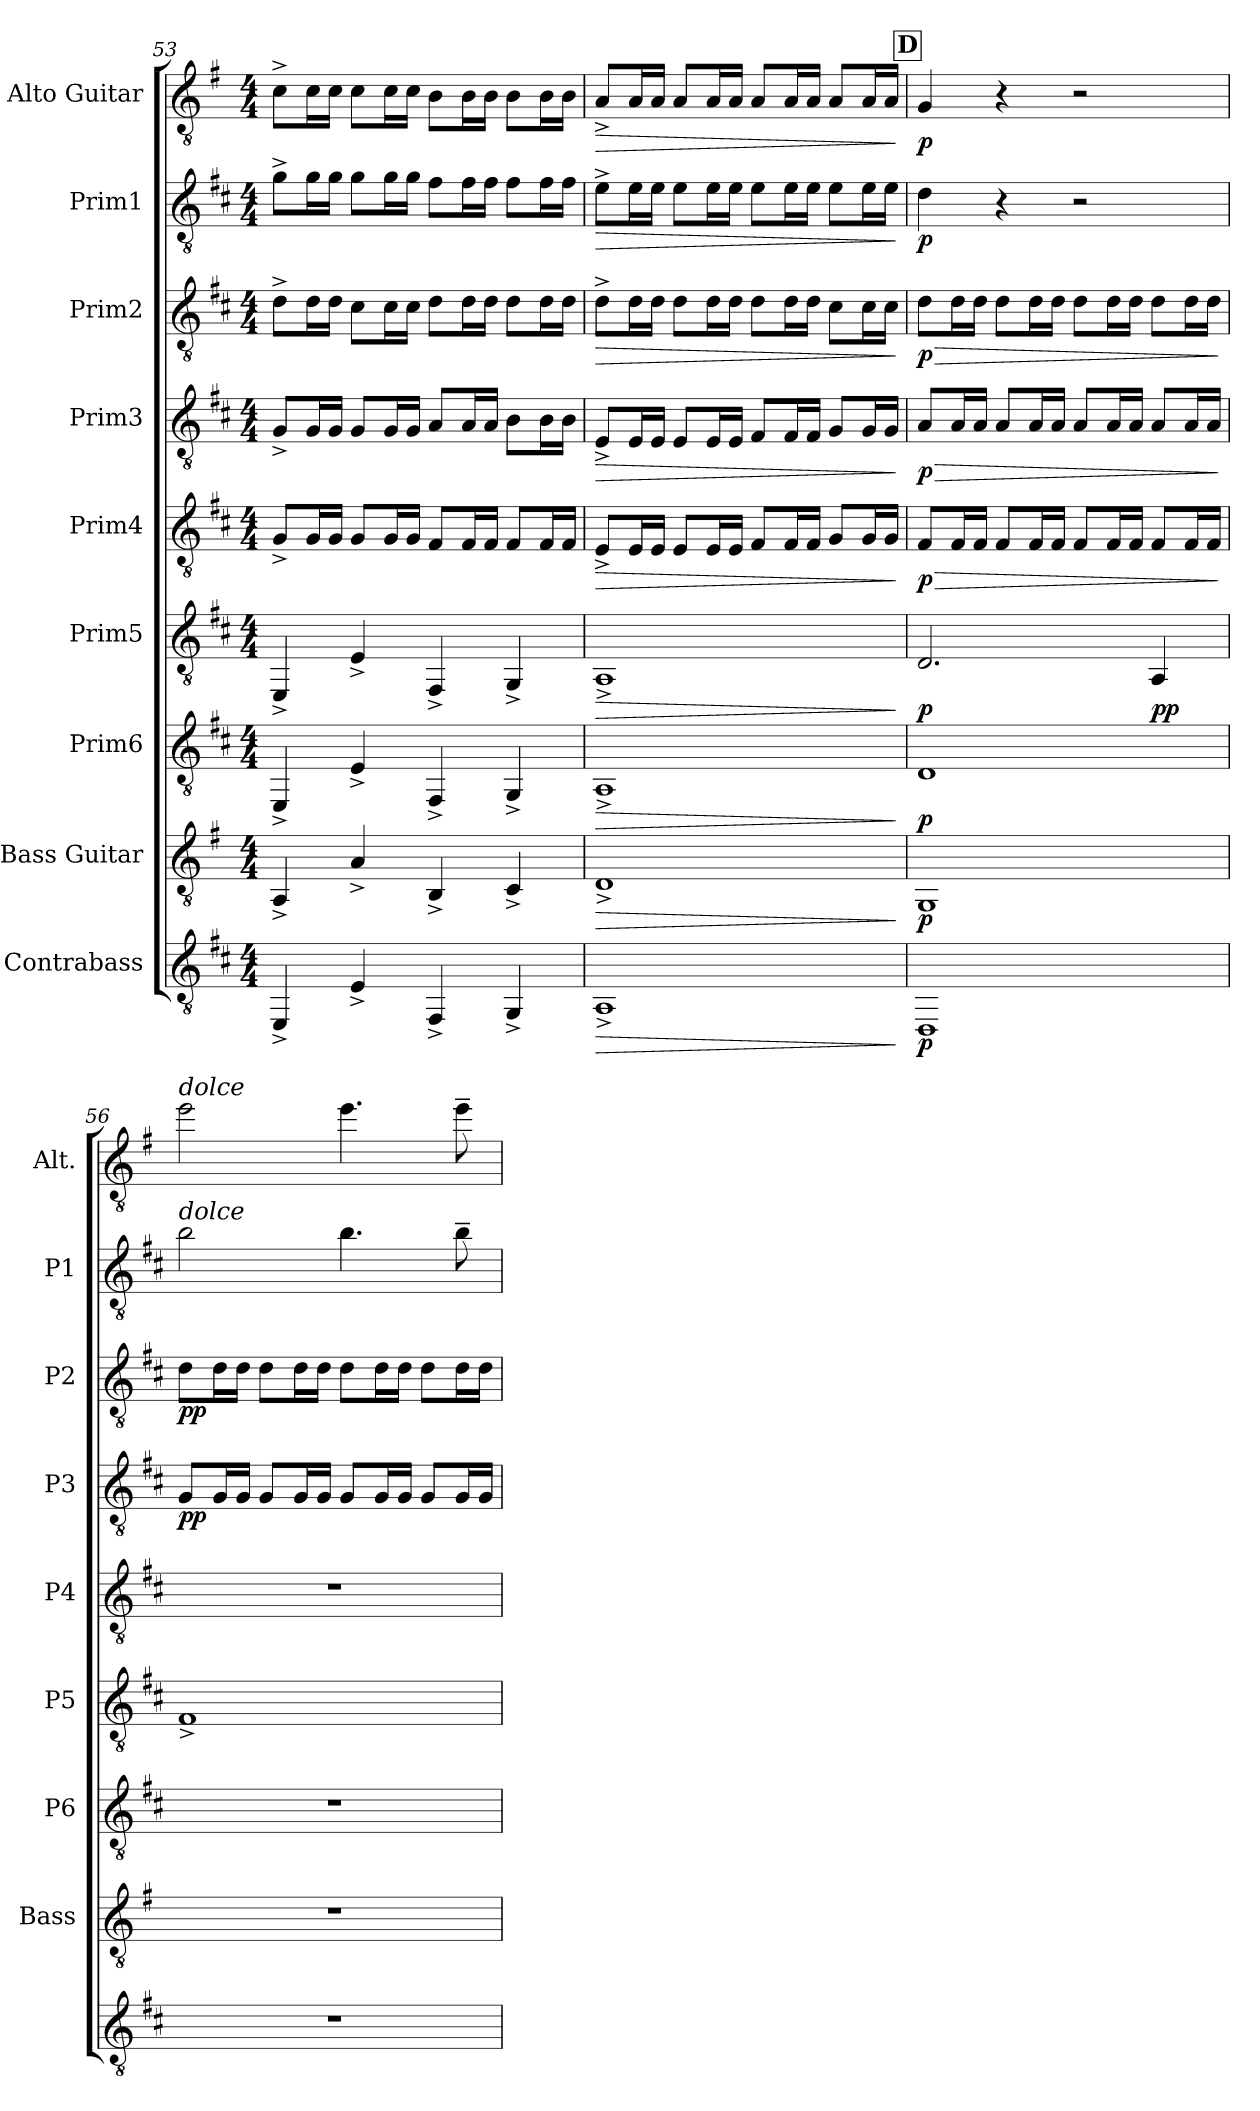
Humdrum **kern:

**kern	**dynam	**kern	**dynam	**kern	**dynam	**kern	**dynam	**kern	**dynam	**kern	**dynam	**kern	**dynam	**kern	**dynam	**kern	**dynam
*part9	*part9	*part8	*part8	*part7	*part7	*part6	*part6	*part5	*part5	*part4	*part4	*part3	*part3	*part2	*part2	*part1	*part1
*staff9	*staff9	*staff8	*staff8	*staff7	*staff7	*staff6	*staff6	*staff5	*staff5	*staff4	*staff4	*staff3	*staff3	*staff2	*staff2	*staff1	*staff1
*I"Contrabass	*	*I"Bass Guitar	*	*I"Prim6	*	*I"Prim5	*	*I"Prim4	*	*I"Prim3	*	*I"Prim2	*	*I"Prim1	*	*I"Alto Guitar	*
*	*	*I'Bass	*	*I'P6	*	*I'P5	*	*I'P4	*	*I'P3	*	*I'P2	*	*I'P1	*	*I'Alt.	*
*clefGv2	*	*clefGv2	*	*clefGv2	*	*clefGv2	*	*clefGv2	*	*clefGv2	*	*clefGv2	*	*clefGv2	*	*clefGv2	*
*ITrd7c12	*	*ITrd3c5	*	*	*	*	*	*	*	*	*	*	*	*	*	*ITrd-4c-7	*
*k[f#c#]	*	*k[f#c#]	*	*k[f#c#]	*	*k[f#c#]	*	*k[f#c#]	*	*k[f#c#]	*	*k[f#c#]	*	*k[f#c#]	*	*k[f#c#]	*
*M4/4	*	*M4/4	*	*M4/4	*	*M4/4	*	*M4/4	*	*M4/4	*	*M4/4	*	*M4/4	*	*M4/4	*
=53	=53	=53	=53	=53	=53	=53	=53	=53	=53	=53	=53	=53	=53	=53	=53	=53	=53
4EEE^/	.	4EE^/	.	4EE^/	.	4EE^/	.	8G^/L	.	8G^/L	.	8d^\L	.	8g^\L	.	8g^\L	.
.	.	.	.	.	.	.	.	16G/L	.	16G/L	.	16d\L	.	16g\L	.	16g\L	.
.	.	.	.	.	.	.	.	16G/JJ	.	16G/JJ	.	16d\JJ	.	16g\JJ	.	16g\JJ	.
4EE^/	.	4E^/	.	4E^/	.	4E^/	.	8G/L	.	8G/L	.	8c#\L	.	8g\L	.	8g\L	.
.	.	.	.	.	.	.	.	16G/L	.	16G/L	.	16c#\L	.	16g\L	.	16g\L	.
.	.	.	.	.	.	.	.	16G/JJ	.	16G/JJ	.	16c#\JJ	.	16g\JJ	.	16g\JJ	.
4FFF#^/	.	4FF#^/	.	4FF#^/	.	4FF#^/	.	8F#/L	.	8A/L	.	8d\L	.	8f#\L	.	8f#\L	.
.	.	.	.	.	.	.	.	16F#/L	.	16A/L	.	16d\L	.	16f#\L	.	16f#\L	.
.	.	.	.	.	.	.	.	16F#/JJ	.	16A/JJ	.	16d\JJ	.	16f#\JJ	.	16f#\JJ	.
4GGG^/	.	4GG^/	.	4GG^/	.	4GG^/	.	8F#/L	.	8B\L	.	8d\L	.	8f#\L	.	8f#\L	.
.	.	.	.	.	.	.	.	16F#/L	.	16B\L	.	16d\L	.	16f#\L	.	16f#\L	.
.	.	.	.	.	.	.	.	16F#/JJ	.	16B\JJ	.	16d\JJ	.	16f#\JJ	.	16f#\JJ	.
=54	=54	=54	=54	=54	=54	=54	=54	=54	=54	=54	=54	=54	=54	=54	=54	=54	=54
!	!LO:HP:b	!	!LO:HP:b	!	!LO:HP:b	!	!	!	!	!	!	!	!	!	!	!	!
!	!	!	!	!	!LO:HP:n=1:b	!	!LO:HP:b	!	!LO:HP:b	!	!LO:HP:b	!	!LO:HP:b	!	!LO:HP:b	!	!LO:HP:b
1AAA^	>	1AA^	>	1AA^	> >	1AA^	>	8E^/L	>	8E^/L	>	8d^\L	>	8e^\L	>	8e^/L	>
.	.	.	.	.	.	.	.	16E/L	.	16E/L	.	16d\L	.	16e\L	.	16e/L	.
.	.	.	.	.	.	.	.	16E/JJ	.	16E/JJ	.	16d\JJ	.	16e\JJ	.	16e/JJ	.
.	.	.	.	.	.	.	.	8E/L	.	8E/L	.	8d\L	.	8e\L	.	8e/L	.
.	.	.	.	.	.	.	.	16E/L	.	16E/L	.	16d\L	.	16e\L	.	16e/L	.
.	.	.	.	.	.	.	.	16E/JJ	.	16E/JJ	.	16d\JJ	.	16e\JJ	.	16e/JJ	.
.	.	.	.	.	.	.	.	8F#/L	.	8F#/L	.	8d\L	.	8e\L	.	8e/L	.
.	.	.	.	.	.	.	.	16F#/L	.	16F#/L	.	16d\L	.	16e\L	.	16e/L	.
.	.	.	.	.	.	.	.	16F#/JJ	.	16F#/JJ	.	16d\JJ	.	16e\JJ	.	16e/JJ	.
.	.	.	.	.	.	.	.	8G/L	.	8G/L	.	8c#\L	.	8e\L	.	8e/L	.
.	.	.	.	.	.	.	.	16G/L	.	16G/L	.	16c#\L	.	16e\L	.	16e/L	.
.	.	.	.	.	.	.	.	16G/JJ	.	16G/JJ	.	16c#\JJ	.	16e\JJ	.	16e/JJ	.
.	]	.	]	.	]	.	]	.	]	.	]	.	]	.	]	.	]
!!LO:REH:place=s1:a:B:fs=14:t=D
=55	=55	=55	=55	=55	=55	=55	=55	=55	=55	=55	=55	=55	=55	=55	=55	=55	=55
!	!LO:DY:b	!	!LO:DY:b	!	!LO:DY:b	!	!LO:DY:b	!	!LO:HP:b	!	!LO:HP:b	!	!LO:HP:b	!	!	!	!
!	!	!	!	!	!	!	!	!	!LO:DY:n=1:b	!	!LO:DY:n=1:b	!	!LO:DY:n=1:b	!	!LO:DY:b	!	!LO:DY:b
1DDD	p	1DD	p	1D	p	2.D/	p	8F#/L	> p	8A/L	> p	8d\L	> p	4d\	p	4d/	p
.	.	.	.	.	.	.	.	16F#/L	.	16A/L	.	16d\L	.	.	.	.	.
.	.	.	.	.	.	.	.	16F#/JJ	.	16A/JJ	.	16d\JJ	.	.	.	.	.
.	.	.	.	.	.	.	.	8F#/L	.	8A/L	.	8d\L	.	4r	.	4r	.
.	.	.	.	.	.	.	.	16F#/L	.	16A/L	.	16d\L	.	.	.	.	.
.	.	.	.	.	.	.	.	16F#/JJ	.	16A/JJ	.	16d\JJ	.	.	.	.	.
.	.	.	.	.	.	.	.	8F#/L	.	8A/L	.	8d\L	.	2r	.	2r	.
.	.	.	.	.	.	.	.	16F#/L	.	16A/L	.	16d\L	.	.	.	.	.
.	.	.	.	.	.	.	.	16F#/JJ	.	16A/JJ	.	16d\JJ	.	.	.	.	.
!	!	!	!	!	!	!	!LO:DY:b	!	!	!	!	!	!	!	!	!	!
.	.	.	.	.	.	4AA/	pp	8F#/L	.	8A/L	.	8d\L	.	.	.	.	.
.	.	.	.	.	.	.	.	16F#/L	.	16A/L	.	16d\L	.	.	.	.	.
.	.	.	.	.	.	.	.	16F#/JJ	.	16A/JJ	.	16d\JJ	.	.	.	.	.
.	.	.	.	.	]	.	.	.	]	.	]	.	]	.	.	.	.
!!LO:PB:g=z
=56	=56	=56	=56	=56	=56	=56	=56	=56	=56	=56	=56	=56	=56	=56	=56	=56	=56
!	!	!	!	!	!	!	!	!	!	!	!	!	!	!	!	!LO:TX:a:i:t=dolce	!
!	!	!	!	!	!	!	!	!	!	!	!	!	!	!LO:TX:a:i:t=dolce	!	!	!
!	!	!	!	!	!	!	!	!	!	!	!LO:DY:b	!	!LO:DY:b	!	!	!	!
1r	.	1r	.	1r	.	1F#^	.	1r	.	8G/L	pp	8d\L	pp	2b\	.	2bb\	.
.	.	.	.	.	.	.	.	.	.	16G/L	.	16d\L	.	.	.	.	.
.	.	.	.	.	.	.	.	.	.	16G/JJ	.	16d\JJ	.	.	.	.	.
.	.	.	.	.	.	.	.	.	.	8G/L	.	8d\L	.	.	.	.	.
.	.	.	.	.	.	.	.	.	.	16G/L	.	16d\L	.	.	.	.	.
.	.	.	.	.	.	.	.	.	.	16G/JJ	.	16d\JJ	.	.	.	.	.
.	.	.	.	.	.	.	.	.	.	8G/L	.	8d\L	.	4.b\	.	4.bb\	.
.	.	.	.	.	.	.	.	.	.	16G/L	.	16d\L	.	.	.	.	.
.	.	.	.	.	.	.	.	.	.	16G/JJ	.	16d\JJ	.	.	.	.	.
.	.	.	.	.	.	.	.	.	.	8G/L	.	8d\L	.	.	.	.	.
.	.	.	.	.	.	.	.	.	.	16G/L	.	16d\L	.	8b~\	.	8bb~\	.
.	.	.	.	.	.	.	.	.	.	16G/JJ	.	16d\JJ	.	.	.	.	.
=	=	=	=	=	=	=	=	=	=	=	=	=	=	=	=	=	=
*-	*-	*-	*-	*-	*-	*-	*-	*-	*-	*-	*-	*-	*-	*-	*-	*-	*-
